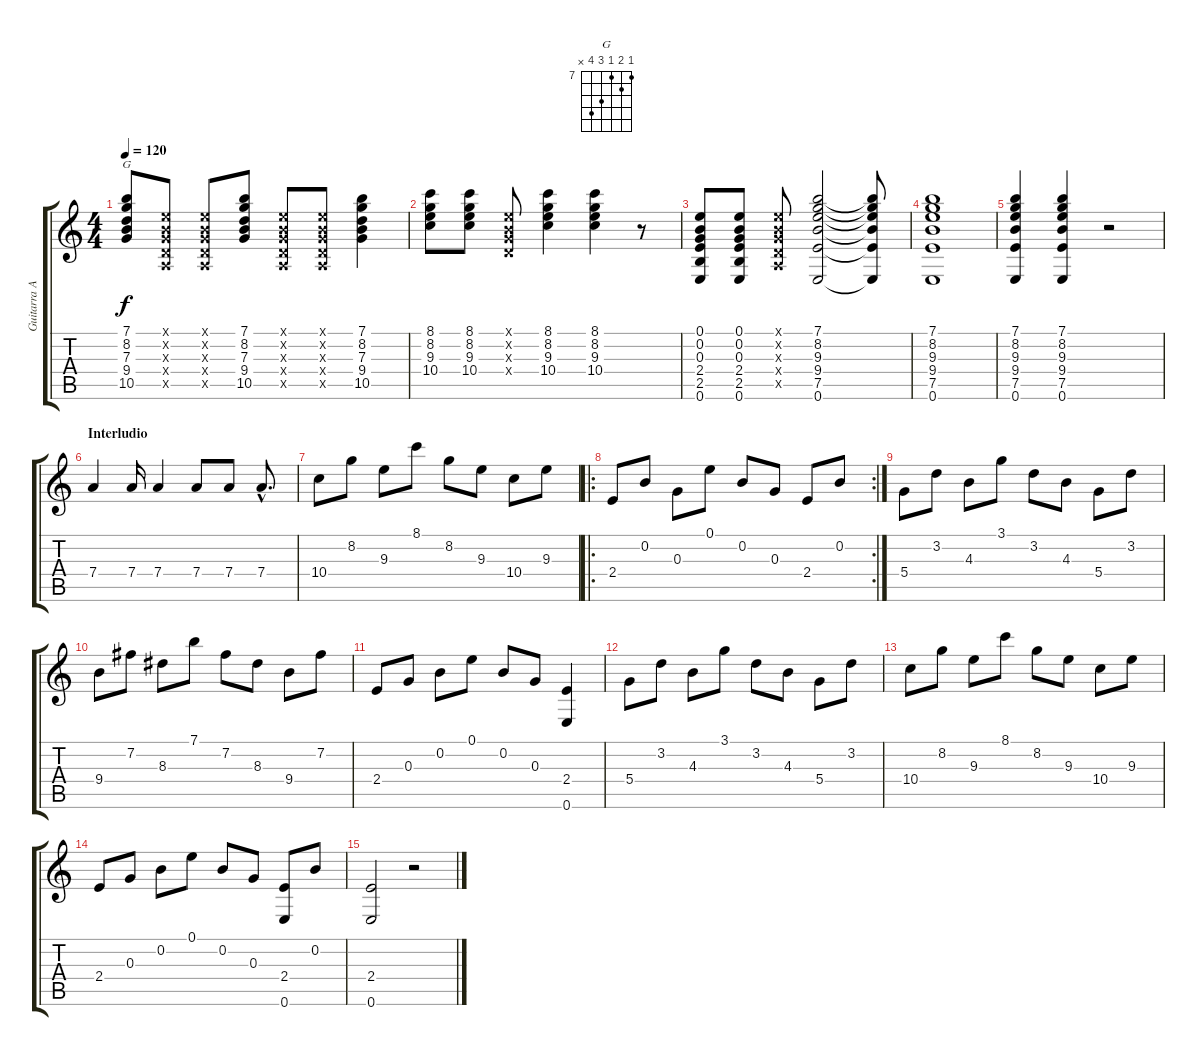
\track ("Guitarra Acompañamiento" "Guitarra A") {instrument electricguitarmuted}
\staff {score tabs}
\tuning (E4 B3 G3 D3 A2 E2) {hide}
\chord ("G" 7 8 7 9 10 x) {firstfret 7}
\ts (4 4)
\tempo 120
\clef g2
\ks c
(7.1 8.2 7.3 9.4 10.5).8{ch "G" dy f} (0.1{x} 0.2{x} 0.3{x} 0.4{x} 0.5{x}).8 (0.1{x} 0.2{x} 0.3{x} 0.4{x} 0.5{x}).8 (7.1 8.2 7.3 9.4 10.5).8 (0.1{x} 0.2{x} 0.3{x} 0.4{x} 0.5{x}).8 (0.1{x} 0.2{x} 0.3{x} 0.4{x} 0.5{x}).8 (7.1 8.2 7.3 9.4 10.5).4 |
(8.1 8.2 9.3 10.4).8 (8.1 8.2 9.3 10.4).8 (0.1{x} 0.2{x} 0.3{x} 0.4{x}).8 (8.1 8.2 9.3 10.4).4 (8.1 8.2 9.3 10.4).4 r.8 |
(0.1 0.2 0.3 2.4 2.5 0.6).8 (0.1 0.2 0.3 2.4 2.5 0.6).8 (0.1{x} 0.2{x} 0.3{x} 0.4{x} 0.5{x}).8 (7.1 8.2 9.3 9.4 7.5 0.6).2 (7.1{t} 8.2{t} 9.3{t} 9.4{t} 7.5{t} 0.6{t}).8 |
(7.1 8.2 9.3 9.4 7.5 0.6).1 |
(7.1 8.2 9.3 9.4 7.5 0.6).4 (7.1 8.2 9.3 9.4 7.5 0.6).4 r.2 |
\section ("" "Interludio")
7.4.4 7.4.16 7.4.4 7.4.8 7.4.8 7.4{hac}.8{d} |
10.4.8 8.2.8 9.3.8 8.1.8 8.2.8 9.3.8 10.4.8 9.3.8 |
\ro
\rc 2
2.4.8 0.2.8 0.3.8 0.1.8 0.2.8 0.3.8 2.4.8 0.2.8 |
5.4.8 3.2.8 4.3.8 3.1.8 3.2.8 4.3.8 5.4.8 3.2.8 |
9.4.8 7.2.8 8.3.8 7.1.8 7.2.8 8.3.8 9.4.8 7.2.8 |
2.4.8 0.3.8 0.2.8 0.1.8 0.2.8 0.3.8 (2.4 0.6).4 |
5.4.8 3.2.8 4.3.8 3.1.8 3.2.8 4.3.8 5.4.8 3.2.8 |
10.4.8 8.2.8 9.3.8 8.1.8 8.2.8 9.3.8 10.4.8 9.3.8 |
2.4.8 0.3.8 0.2.8 0.1.8 0.2.8 0.3.8 (2.4 0.6).8 0.2.8 |
(2.4 0.6).2 r.2
